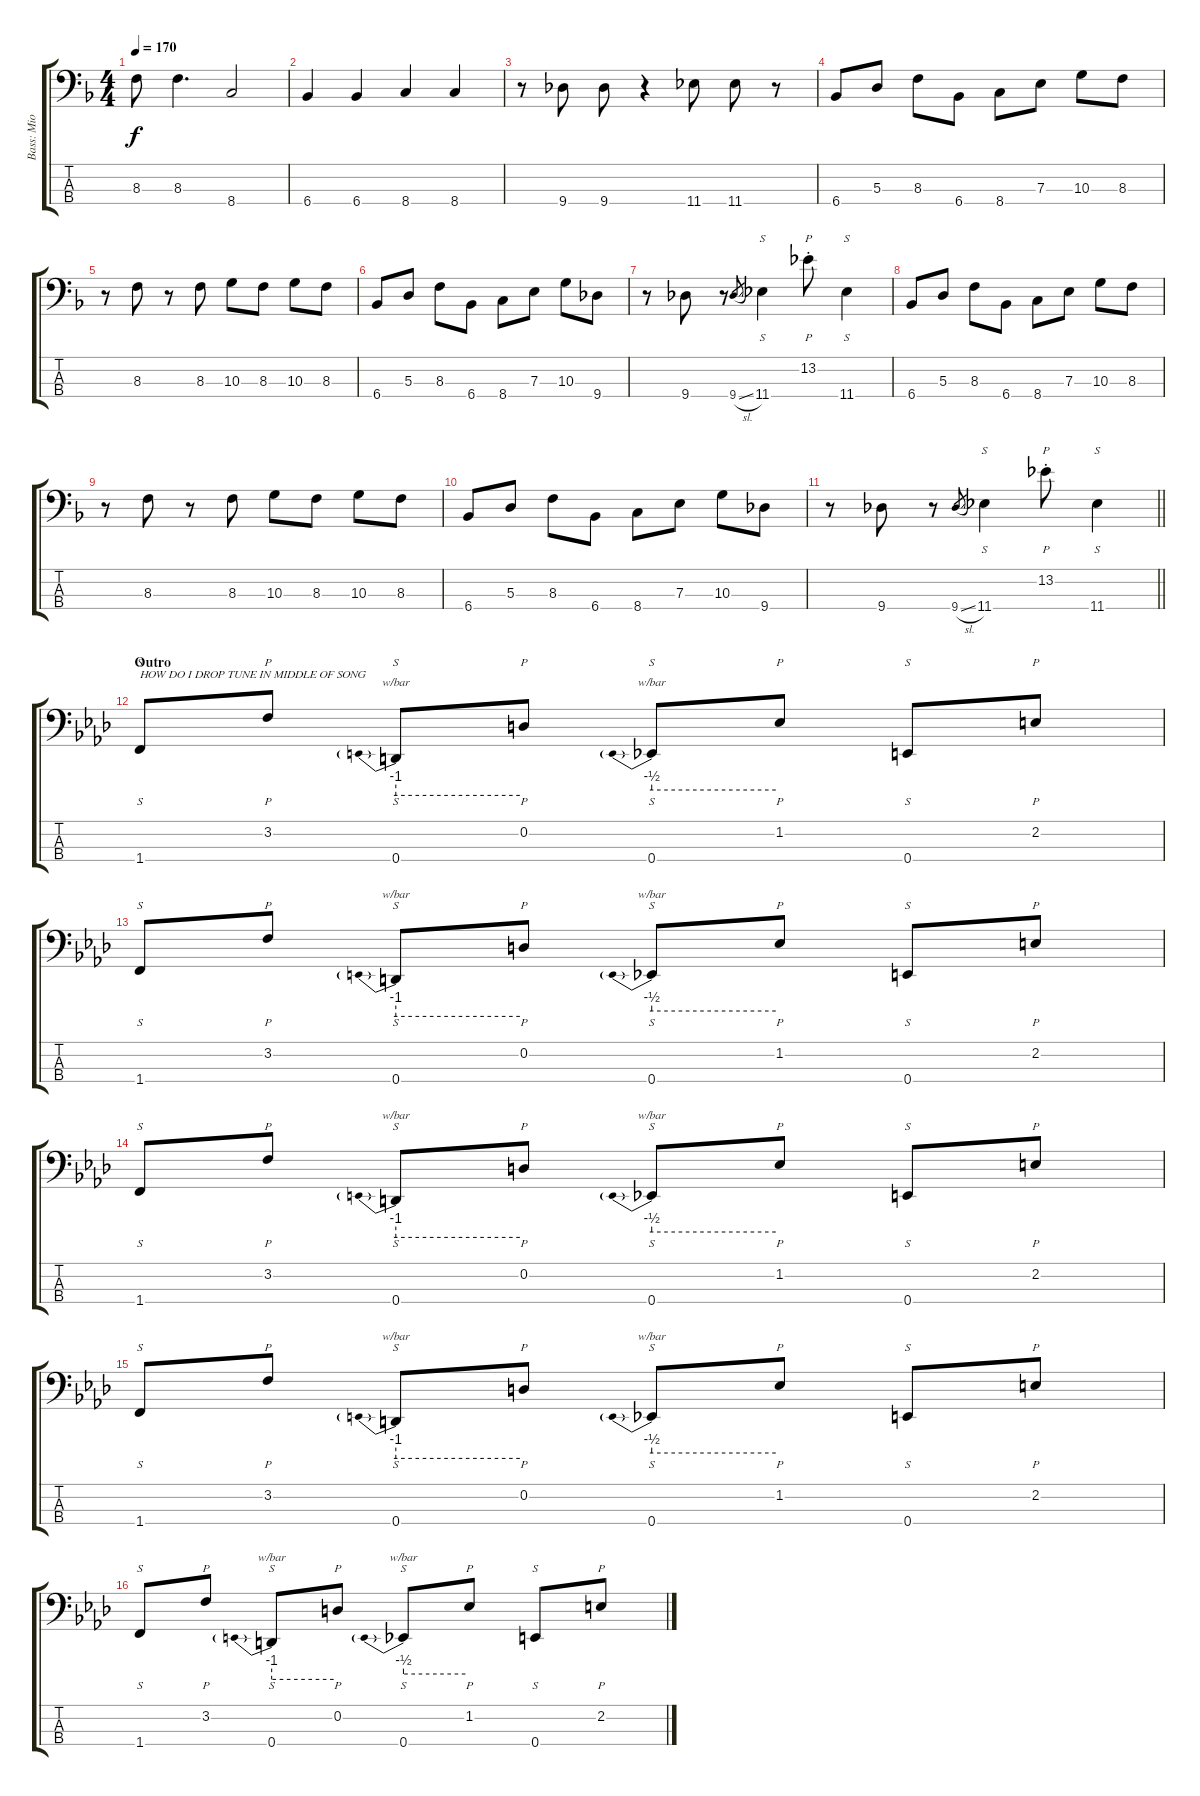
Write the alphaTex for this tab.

\track ("Bass: Mio Akiyama" "Bass: Mio ") {instrument electricbassfinger}
\staff {score tabs}
\tuning (G2 D2 A1 E1) {hide}
\ts (4 4)
\tempo 170
\clef f4
\ks f
8.3{t}.8{dy f} 8.3.4{d} 8.4.2 |
6.4.4 6.4.4 8.4.4 8.4.4 |
r.8 9.4.8 9.4.8 r.4 11.4.8 11.4.8 r.8 |
6.4.8 5.3.8 8.3.8 6.4.8 8.4.8 7.3.8 10.3.8 8.3.8 |
r.8 8.3.8 r.8 8.3.8 10.3.8 8.3.8 10.3.8 8.3.8 |
6.4.8 5.3.8 8.3.8 6.4.8 8.4.8 7.3.8 10.3.8 9.4.8 |
r.8 9.4.8 r.8 9.4{sl}.8{gr} 11.4.4{s} 13.2{st}.8{p} 11.4.4{s} |
6.4.8 5.3.8 8.3.8 6.4.8 8.4.8 7.3.8 10.3.8 8.3.8 |
r.8 8.3.8 r.8 8.3.8 10.3.8 8.3.8 10.3.8 8.3.8 |
6.4.8 5.3.8 8.3.8 6.4.8 8.4.8 7.3.8 10.3.8 9.4.8 |
\barLineRight lightlight
r.8 9.4.8 r.8 9.4{sl}.8{gr} 11.4.4{s} 13.2{st}.8{p} 11.4.4{s} |
\section ("" "Outro")
\ks fminor
1.4.8{s txt "HOW DO I DROP TUNE IN MIDDLE OF SONG" instrument electricbassfinger} 3.2.8{p instrument slapbass2} 0.4.8{s tbe (predive default 0 -4 60 -4) instrument electricbassfinger} 0.2.8{p instrument slapbass2} 0.4.8{s tbe (predive default 0 -2 60 -2) instrument electricbassfinger} 1.2.8{p instrument slapbass2} 0.4.8{s instrument electricbassfinger} 2.2.8{p instrument slapbass2} |
1.4.8{s instrument electricbassfinger} 3.2.8{p instrument slapbass2} 0.4.8{s tbe (predive default 0 -4 60 -4) instrument electricbassfinger} 0.2.8{p instrument slapbass2} 0.4.8{s tbe (predive default 0 -2 60 -2) instrument electricbassfinger} 1.2.8{p instrument slapbass2} 0.4.8{s instrument electricbassfinger} 2.2.8{p instrument slapbass2} |
1.4.8{s instrument electricbassfinger} 3.2.8{p instrument slapbass2} 0.4.8{s tbe (predive default 0 -4 60 -4) instrument electricbassfinger} 0.2.8{p instrument slapbass2} 0.4.8{s tbe (predive default 0 -2 60 -2) instrument electricbassfinger} 1.2.8{p instrument slapbass2} 0.4.8{s instrument electricbassfinger} 2.2.8{p instrument slapbass2} |
1.4.8{s instrument electricbassfinger} 3.2.8{p instrument slapbass2} 0.4.8{s tbe (predive default 0 -4 60 -4) instrument electricbassfinger} 0.2.8{p instrument slapbass2} 0.4.8{s tbe (predive default 0 -2 60 -2) instrument electricbassfinger} 1.2.8{p instrument slapbass2} 0.4.8{s instrument electricbassfinger} 2.2.8{p instrument slapbass2} |
1.4.8{s instrument electricbassfinger} 3.2.8{p instrument slapbass2} 0.4.8{s tbe (predive default 0 -4 60 -4) instrument electricbassfinger} 0.2.8{p instrument slapbass2} 0.4.8{s tbe (predive default 0 -2 60 -2) instrument electricbassfinger} 1.2.8{p instrument slapbass2} 0.4.8{s instrument electricbassfinger} 2.2.8{p instrument slapbass2}
